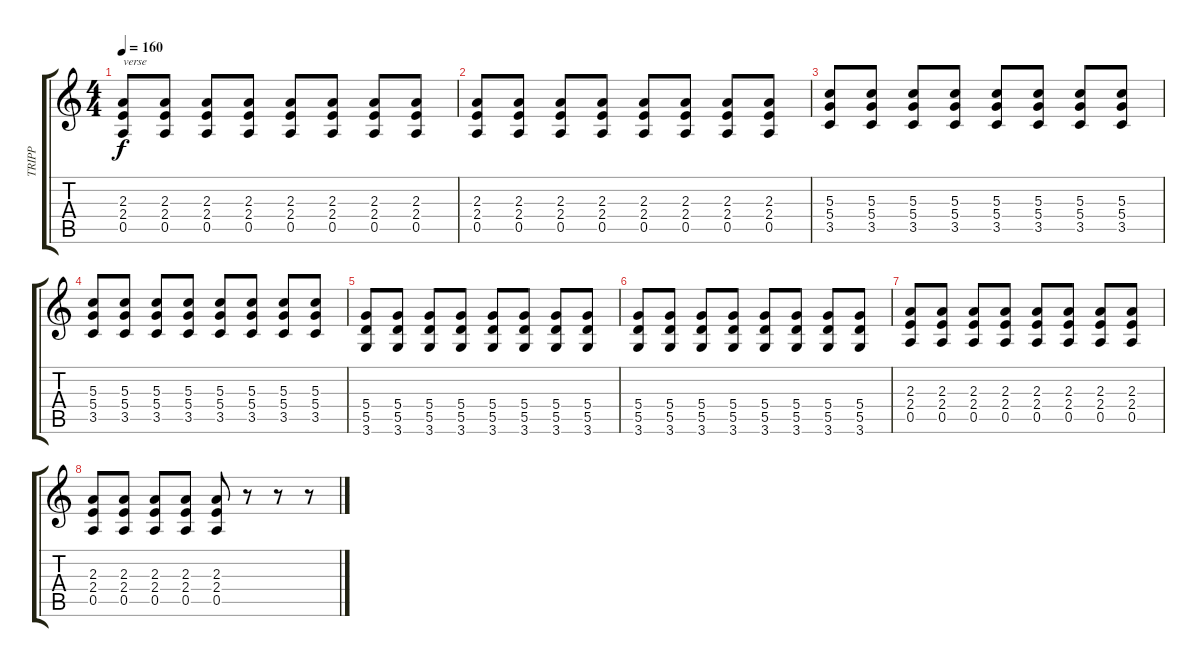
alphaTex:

\track ("TRIPP" "TRIPP") {instrument overdrivenguitar}
\staff {score tabs}
\tuning (E4 B3 G3 D3 A2 E2) {hide}
\ts (4 4)
\tempo 160
\clef g2
\ks c
(2.3 2.4 0.5).8{txt "verse" dy f} (2.3 2.4 0.5).8 (2.3 2.4 0.5).8 (2.3 2.4 0.5).8 (2.3 2.4 0.5).8 (2.3 2.4 0.5).8 (2.3 2.4 0.5).8 (2.3 2.4 0.5).8 |
(2.3 2.4 0.5).8 (2.3 2.4 0.5).8 (2.3 2.4 0.5).8 (2.3 2.4 0.5).8 (2.3 2.4 0.5).8 (2.3 2.4 0.5).8 (2.3 2.4 0.5).8 (2.3 2.4 0.5).8 |
(5.3 5.4 3.5).8 (5.3 5.4 3.5).8 (5.3 5.4 3.5).8 (5.3 5.4 3.5).8 (5.3 5.4 3.5).8 (5.3 5.4 3.5).8 (5.3 5.4 3.5).8 (5.3 5.4 3.5).8 |
(5.3 5.4 3.5).8 (5.3 5.4 3.5).8 (5.3 5.4 3.5).8 (5.3 5.4 3.5).8 (5.3 5.4 3.5).8 (5.3 5.4 3.5).8 (5.3 5.4 3.5).8 (5.3 5.4 3.5).8 |
(5.4 5.5 3.6).8 (5.4 5.5 3.6).8 (5.4 5.5 3.6).8 (5.4 5.5 3.6).8 (5.4 5.5 3.6).8 (5.4 5.5 3.6).8 (5.4 5.5 3.6).8 (5.4 5.5 3.6).8 |
(5.4 5.5 3.6).8 (5.4 5.5 3.6).8 (5.4 5.5 3.6).8 (5.4 5.5 3.6).8 (5.4 5.5 3.6).8 (5.4 5.5 3.6).8 (5.4 5.5 3.6).8 (5.4 5.5 3.6).8 |
(2.3 2.4 0.5).8 (2.3 2.4 0.5).8 (2.3 2.4 0.5).8 (2.3 2.4 0.5).8 (2.3 2.4 0.5).8 (2.3 2.4 0.5).8 (2.3 2.4 0.5).8 (2.3 2.4 0.5).8 |
(2.3 2.4 0.5).8 (2.3 2.4 0.5).8 (2.3 2.4 0.5).8 (2.3 2.4 0.5).8 (2.3 2.4 0.5).8 r.8 r.8 r.8
